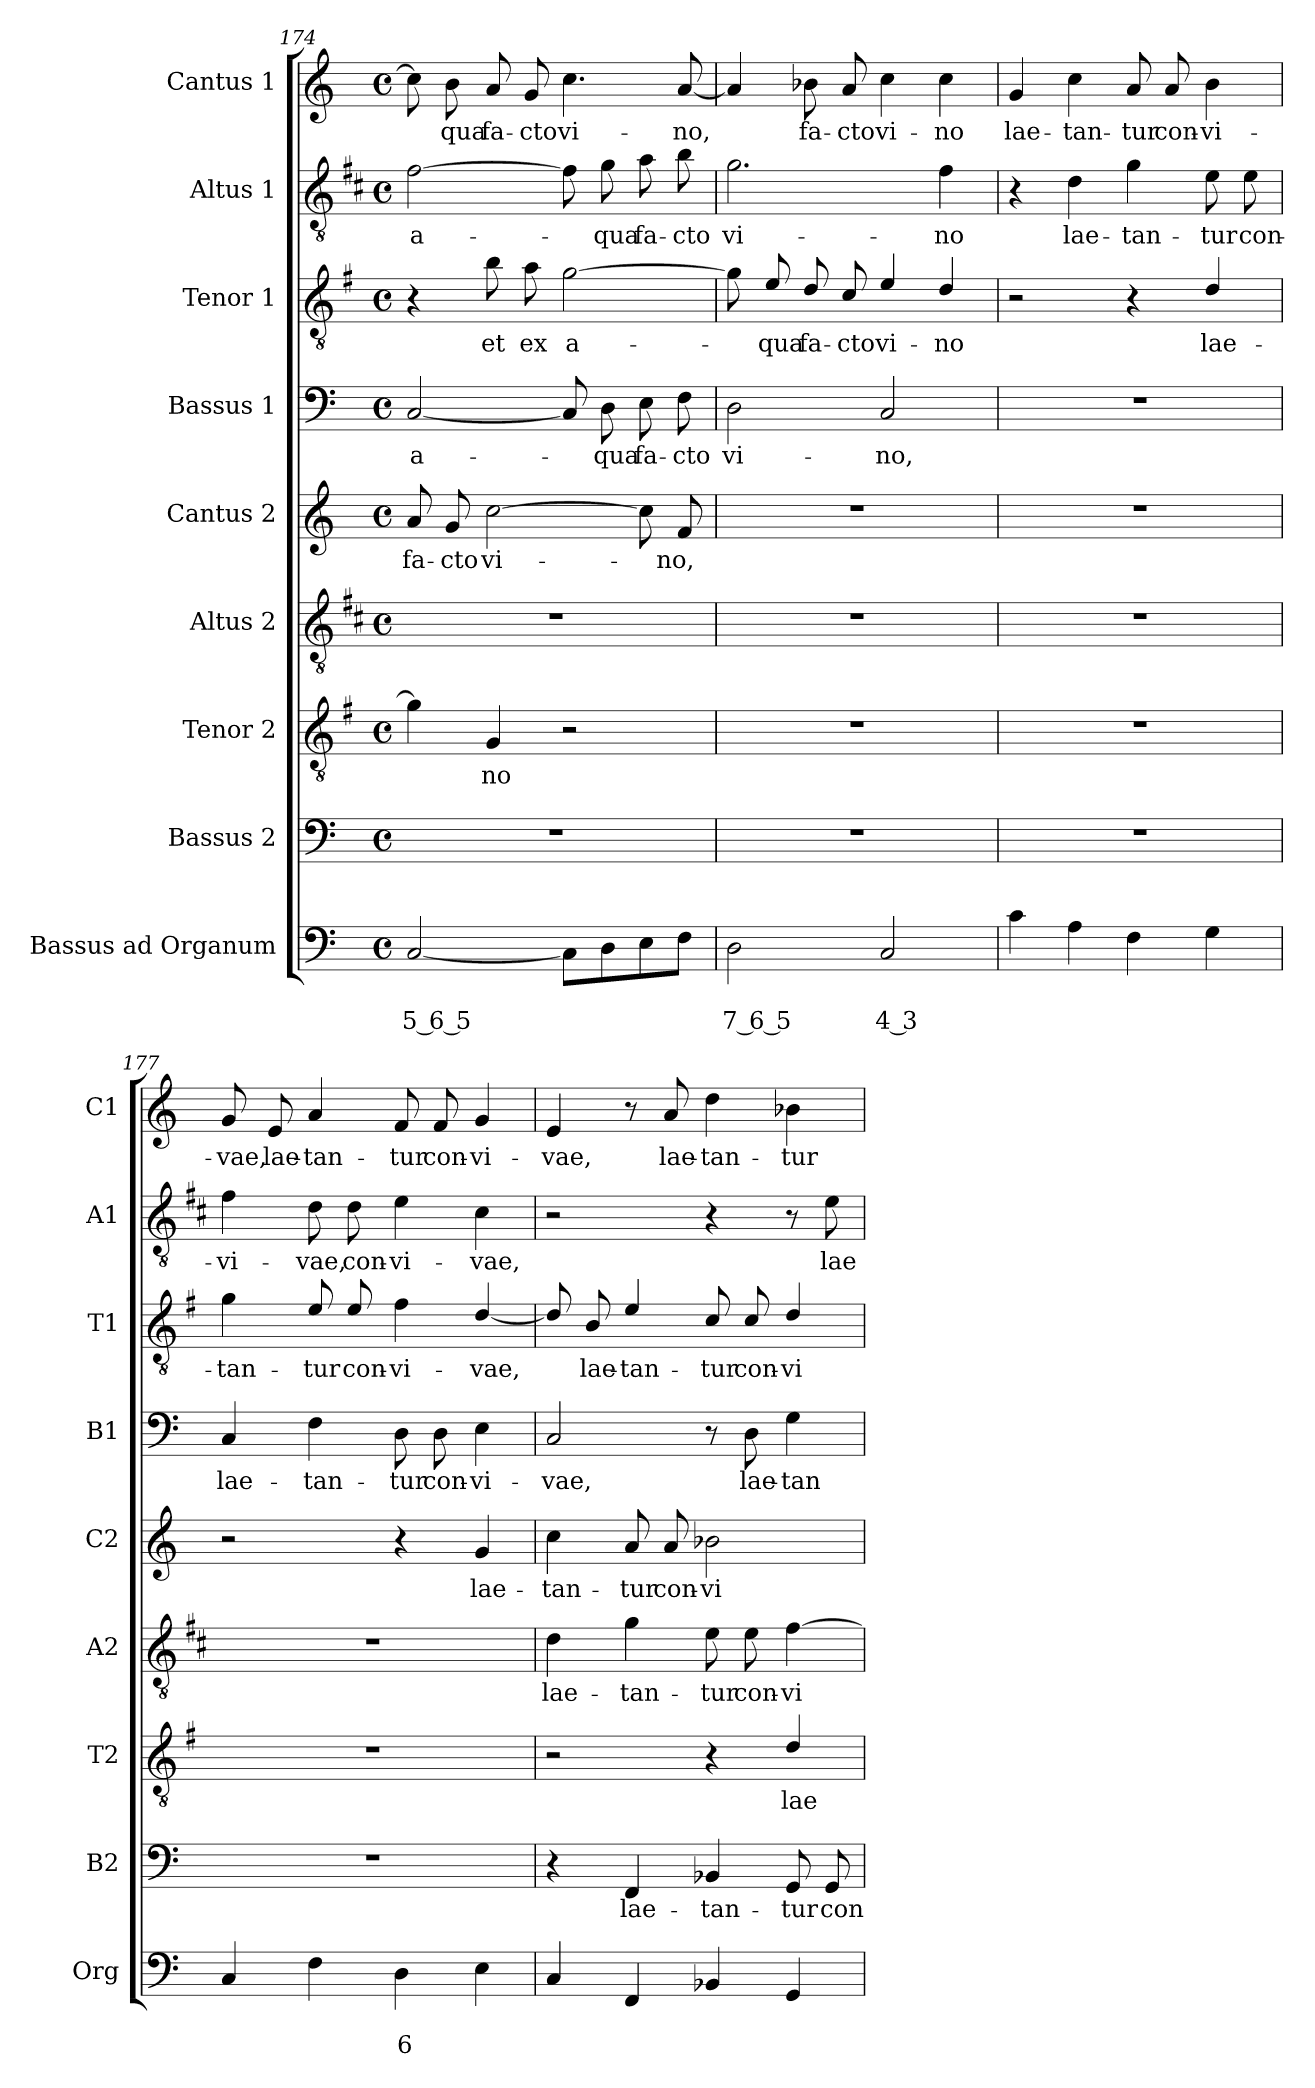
**kern	**text	**text	**kern	**text	**kern	**text	**kern	**text	**kern	**text	**kern	**text	**kern	**text	**kern	**text	**kern	**text
*part9	*part9	*part9	*part8	*part8	*part7	*part7	*part6	*part6	*part5	*part5	*part4	*part4	*part3	*part3	*part2	*part2	*part1	*part1
*staff9	*staff9	*staff9	*staff8	*staff8	*staff7	*staff7	*staff6	*staff6	*staff5	*staff5	*staff4	*staff4	*staff3	*staff3	*staff2	*staff2	*staff1	*staff1
*I"Bassus ad Organum	*	*	*I"Bassus 2	*	*I"Tenor 2	*	*I"Altus 2	*	*I"Cantus 2	*	*I"Bassus 1	*	*I"Tenor 1	*	*I"Altus 1	*	*I"Cantus 1	*
*I'Org	*	*	*I'B2	*	*I'T2	*	*I'A2	*	*I'C2	*	*I'B1	*	*I'T1	*	*I'A1	*	*I'C1	*
*clefF4	*	*	*clefF4	*	*clefGv2	*	*clefGv2	*	*clefG2	*	*clefF4	*	*clefGv2	*	*clefGv2	*	*clefG2	*
*	*	*	*	*	*ITrd4c7	*	*ITrd1c2	*	*	*	*	*	*ITrd4c7	*	*ITrd1c2	*	*	*
*k[]	*	*	*k[]	*	*k[]	*	*k[]	*	*k[]	*	*k[]	*	*k[]	*	*k[]	*	*k[]	*
*C:	*	*	*C:	*	*C:	*	*C:	*	*C:	*	*C:	*	*C:	*	*C:	*	*C:	*
*M4/4	*	*	*M4/4	*	*M4/4	*	*M4/4	*	*M4/4	*	*M4/4	*	*M4/4	*	*M4/4	*	*M4/4	*
*met(c)	*	*	*met(c)	*	*met(c)	*	*met(c)	*	*met(c)	*	*met(c)	*	*met(c)	*	*met(c)	*	*met(c)	*
=174	=174	=174	=174	=174	=174	=174	=174	=174	=174	=174	=174	=174	=174	=174	=174	=174	=174	=174
!	!	!LO:LY:b	!	!	!	!	!	!	!	!LO:LY:b	!	!LO:LY:b	!	!	!	!LO:LY:b	!	!
[2C/	.	5 6 5	1r	.	4c\]	.	1r	.	8a/	fa-	[2C/	a-	4r	.	[2e\	a-	8cc\]	.
!	!	!	!	!	!	!	!	!	!	!LO:LY:b	!	!	!	!	!	!	!	!LO:LY:b
.	.	.	.	.	.	.	.	.	8g/	-cto	.	.	.	.	.	.	8b\	-qua
!	!	!	!	!	!	!LO:LY:b	!	!	!	!LO:LY:b	!	!	!	!LO:LY:b	!	!	!	!LO:LY:b
.	.	.	.	.	4C/	-no	.	.	[2cc\	vi-	.	.	8e\	et	.	.	8a/	fa-
!	!	!	!	!	!	!	!	!	!	!	!	!	!	!LO:LY:b	!	!	!	!LO:LY:b
.	.	.	.	.	.	.	.	.	.	.	.	.	8d\	ex	.	.	8g/	-cto
!	!	!	!	!	!	!	!	!	!	!	!	!	!	!LO:LY:b	!	!	!	!LO:LY:b
8C\L]	.	.	.	.	2r	.	.	.	.	.	8C/]	.	[2c\	a-	8e\]	.	4.cc\	vi-
!	!	!	!	!	!	!	!	!	!	!	!	!LO:LY:b	!	!	!	!LO:LY:b	!	!
8D\	.	.	.	.	.	.	.	.	.	.	8D\	-qua	.	.	8f\	-qua	.	.
!	!	!	!	!	!	!	!	!	!	!	!	!LO:LY:b	!	!	!	!LO:LY:b	!	!
8E\	.	.	.	.	.	.	.	.	8cc\]	.	8E\	fa-	.	.	8g\	fa-	.	.
!	!	!	!	!	!	!	!	!	!	!LO:LY:b	!	!LO:LY:b	!	!	!	!LO:LY:b	!	!LO:LY:b
8F\J	.	.	.	.	.	.	.	.	8f/	-no,	8F\	-cto	.	.	8a\	-cto	[8a/	-no,
=175	=175	=175	=175	=175	=175	=175	=175	=175	=175	=175	=175	=175	=175	=175	=175	=175	=175	=175
!	!	!LO:LY:b	!	!	!	!	!	!	!	!	!	!LO:LY:b	!	!	!	!LO:LY:b	!	!
2D\	.	7 6 5	1r	.	1r	.	1r	.	1r	.	2D\	vi-	8c\]	.	2.f\	vi-	4a/]	.
!	!	!	!	!	!	!	!	!	!	!	!	!	!	!LO:LY:b	!	!	!	!
.	.	.	.	.	.	.	.	.	.	.	.	.	8A/	-qua	.	.	.	.
!	!	!	!	!	!	!	!	!	!	!	!	!	!	!LO:LY:b	!	!	!	!LO:LY:b
.	.	.	.	.	.	.	.	.	.	.	.	.	8G/	fa-	.	.	8b-X\	fa-
!	!	!	!	!	!	!	!	!	!	!	!	!	!	!LO:LY:b	!	!	!	!LO:LY:b
.	.	.	.	.	.	.	.	.	.	.	.	.	8F/	-cto	.	.	8a/	-cto
!	!	!LO:LY:b	!	!	!	!	!	!	!	!	!	!LO:LY:b	!	!LO:LY:b	!	!	!	!LO:LY:b
2C/	.	4 3	.	.	.	.	.	.	.	.	2C/	-no,	4A/	vi-	.	.	4cc\	vi-
!	!	!	!	!	!	!	!	!	!	!	!	!	!	!LO:LY:b	!	!LO:LY:b	!	!LO:LY:b
.	.	.	.	.	.	.	.	.	.	.	.	.	4G/	-no	4e\	-no	4cc\	-no
=176	=176	=176	=176	=176	=176	=176	=176	=176	=176	=176	=176	=176	=176	=176	=176	=176	=176	=176
!	!	!	!	!	!	!	!	!	!	!	!	!	!	!	!	!	!	!LO:LY:b
4c\	.	.	1r	.	1r	.	1r	.	1r	.	1r	.	2r	.	4r	.	4g/	lae-
!	!	!	!	!	!	!	!	!	!	!	!	!	!	!	!	!LO:LY:b	!	!LO:LY:b
4A\	.	.	.	.	.	.	.	.	.	.	.	.	.	.	4c\	lae-	4cc\	-tan-
!	!	!	!	!	!	!	!	!	!	!	!	!	!	!	!	!LO:LY:b	!	!LO:LY:b
4F\	.	.	.	.	.	.	.	.	.	.	.	.	4r	.	4f\	-tan-	8a/	-tur
!	!	!	!	!	!	!	!	!	!	!	!	!	!	!	!	!	!	!LO:LY:b
.	.	.	.	.	.	.	.	.	.	.	.	.	.	.	.	.	8a/	con-
!	!	!	!	!	!	!	!	!	!	!	!	!	!	!LO:LY:b	!	!LO:LY:b	!	!LO:LY:b
4G\	.	.	.	.	.	.	.	.	.	.	.	.	4G/	lae-	8d\	-tur	4b\	-vi-
!	!	!	!	!	!	!	!	!	!	!	!	!	!	!	!	!LO:LY:b	!	!
.	.	.	.	.	.	.	.	.	.	.	.	.	.	.	8d\	con-	.	.
!!LO:PB:g=z
=177	=177	=177	=177	=177	=177	=177	=177	=177	=177	=177	=177	=177	=177	=177	=177	=177	=177	=177
!	!	!	!	!	!	!	!	!	!	!	!	!LO:LY:b	!	!LO:LY:b	!	!LO:LY:b	!	!LO:LY:b
4C/	.	.	1r	.	1r	.	1r	.	2r	.	4C/	lae-	4c\	-tan-	4e\	-vi-	8g/	-vae,
!	!	!	!	!	!	!	!	!	!	!	!	!	!	!	!	!	!	!LO:LY:b
.	.	.	.	.	.	.	.	.	.	.	.	.	.	.	.	.	8e/	lae-
!	!	!	!	!	!	!	!	!	!	!	!	!LO:LY:b	!	!LO:LY:b	!	!LO:LY:b	!	!LO:LY:b
4F\	.	.	.	.	.	.	.	.	.	.	4F\	-tan-	8A/	-tur	8c\	-vae,	4a/	-tan-
!	!	!	!	!	!	!	!	!	!	!	!	!	!	!LO:LY:b	!	!LO:LY:b	!	!
.	.	.	.	.	.	.	.	.	.	.	.	.	8A/	con-	8c\	con-	.	.
!	!	!LO:LY:b	!	!	!	!	!	!	!	!	!	!LO:LY:b	!	!LO:LY:b	!	!LO:LY:b	!	!LO:LY:b
4D\	.	6	.	.	.	.	.	.	4r	.	8D\	-tur	4B\	-vi-	4d\	-vi-	8f/	-tur
!	!	!	!	!	!	!	!	!	!	!	!	!LO:LY:b	!	!	!	!	!	!LO:LY:b
.	.	.	.	.	.	.	.	.	.	.	8D\	con-	.	.	.	.	8f/	con-
!	!	!	!	!	!	!	!	!	!	!LO:LY:b	!	!LO:LY:b	!	!LO:LY:b	!	!LO:LY:b	!	!LO:LY:b
4E\	.	.	.	.	.	.	.	.	4g/	lae-	4E\	-vi-	[4G/	-vae,	4B\	-vae,	4g/	-vi-
=178	=178	=178	=178	=178	=178	=178	=178	=178	=178	=178	=178	=178	=178	=178	=178	=178	=178	=178
!	!	!	!	!	!	!	!	!LO:LY:b	!	!LO:LY:b	!	!LO:LY:b	!	!	!	!	!	!LO:LY:b
4C/	.	.	4r	.	2r	.	4c\	lae-	4cc\	-tan-	2C/	-vae,	8G/]	.	2r	.	4e/	-vae,
!	!	!	!	!	!	!	!	!	!	!	!	!	!	!LO:LY:b	!	!	!	!
.	.	.	.	.	.	.	.	.	.	.	.	.	8E/	lae-	.	.	.	.
!	!	!	!	!LO:LY:b	!	!	!	!LO:LY:b	!	!LO:LY:b	!	!	!	!LO:LY:b	!	!	!	!
4FF/	.	.	4FF/	lae-	.	.	4f\	-tan-	8a/	-tur	.	.	4A/	-tan-	.	.	8r	.
!	!	!	!	!	!	!	!	!	!	!LO:LY:b	!	!	!	!	!	!	!	!LO:LY:b
.	.	.	.	.	.	.	.	.	8a/	con-	.	.	.	.	.	.	8a/	lae-
!	!	!	!	!LO:LY:b	!	!	!	!LO:LY:b	!	!LO:LY:b	!	!	!	!LO:LY:b	!	!	!	!LO:LY:b
4BB-X/	.	.	4BB-X/	-tan-	4r	.	8d\	-tur	2b-X\	-vi-	8r	.	8F/	-tur	4r	.	4dd\	-tan-
!	!	!	!	!	!	!	!	!LO:LY:b	!	!	!	!LO:LY:b	!	!LO:LY:b	!	!	!	!
.	.	.	.	.	.	.	8d\	con-	.	.	8D\	lae-	8F/	con-	.	.	.	.
!	!	!	!	!LO:LY:b	!	!LO:LY:b	!	!LO:LY:b	!	!	!	!LO:LY:b	!	!LO:LY:b	!	!	!	!LO:LY:b
4GG/	.	.	8GG/	-tur	4G/	lae-	[4e\	-vi-	.	.	4G\	-tan-	4G/	-vi-	8r	.	4b-X\	-tur
!	!	!	!	!LO:LY:b	!	!	!	!	!	!	!	!	!	!	!	!LO:LY:b	!	!
.	.	.	8GG/	con-	.	.	.	.	.	.	.	.	.	.	8d\	lae-	.	.
=	=	=	=	=	=	=	=	=	=	=	=	=	=	=	=	=	=	=
*-	*-	*-	*-	*-	*-	*-	*-	*-	*-	*-	*-	*-	*-	*-	*-	*-	*-	*-
